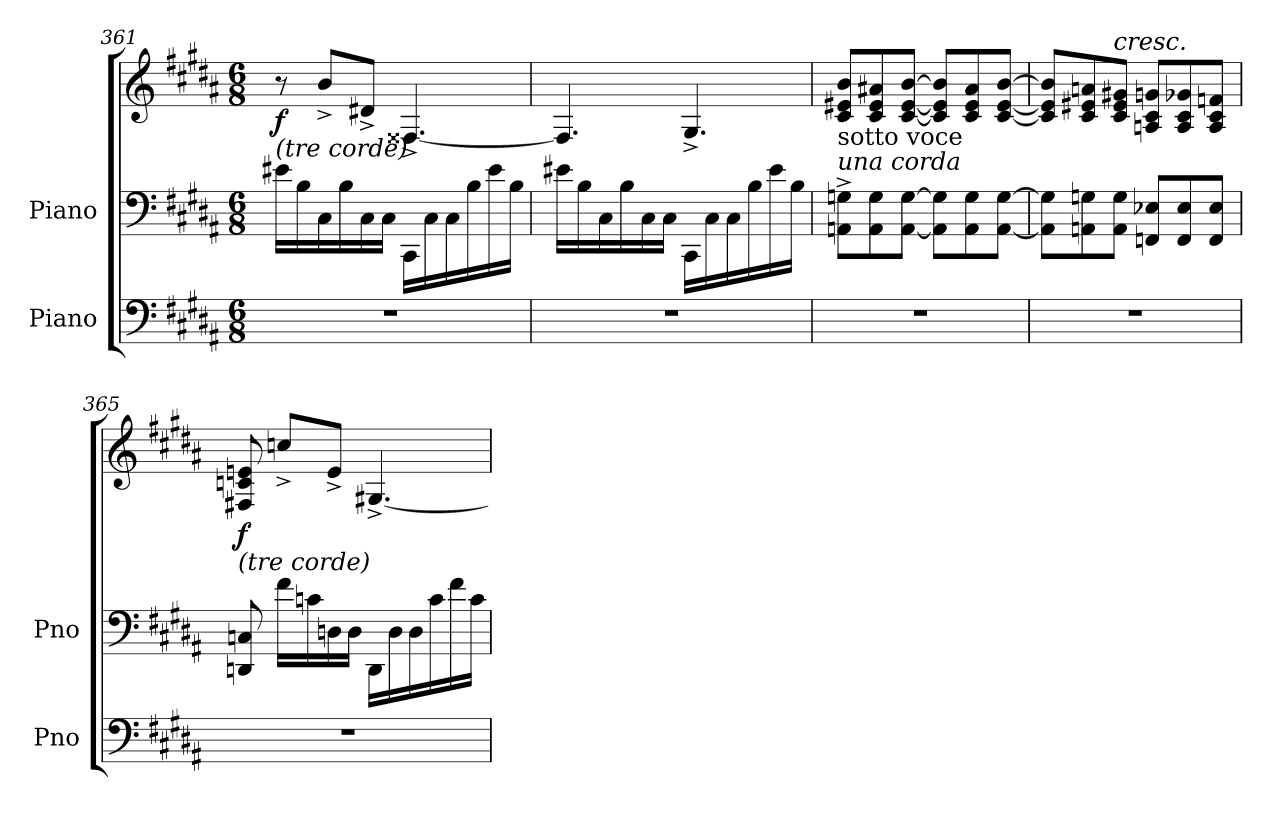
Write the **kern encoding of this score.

**kern	**kern	**kern	**dynam
*part2	*part1	*part1	*part1
*staff3	*staff2	*staff1	*staff1/2
*I"Piano	*I"Piano	*	*
*I'Pno	*I'Pno	*	*
*clefF4	*clefF4	*clefG2	*
*k[f#c#g#d#a#]	*k[f#c#g#d#a#]	*k[f#c#g#d#a#]	*
*M6/8	*M6/8	*M6/8	*
=361	=361	=361	=361
!	!LO:TX:a:i:t=(tre corde)	!	!
!	!	!	!LO:DY:b
2.r	16e#X\LL	8r	f
.	16B\	.	.
.	16C#\	8b^/L	.
.	16B\	.	.
.	16C#\	8d#X^/J	.
.	16C#\JJ	.	.
.	16CC#\LL	[4.F##X^/	.
.	16C#\	.	.
.	16C#\	.	.
.	16B\	.	.
.	16e#\	.	.
.	16B\JJ	.	.
=362	=362	=362	=362
2.r	16e#X\LL	4.F##/]	.
.	16B\	.	.
.	16C#\	.	.
.	16B\	.	.
.	16C#\	.	.
.	16C#\JJ	.	.
.	16CC#\LL	4.G#^/	.
.	16C#\	.	.
.	16C#\	.	.
.	16B\	.	.
.	16e#\	.	.
.	16B\JJ	.	.
!!LO:PB:g=z
=363	=363	=363	=363
!	!	!LO:TX:b:t=sotto voce	!
!	!LO:TX:a:i:t=una corda	!	!
2.r	8AAn\^ 8Gn\^L	8c#/ 8e#X/ 8b/L	.
.	8AA\ 8G\	8c#/ 8e#/ 8a#X/	.
.	[8AA\ [8G\J	[8c#/ [8e#/ [8b/J	.
.	8AA\] 8G\]L	8c#/] 8e#/] 8b/]L	.
.	8AA\ 8G\	8c#/ 8e#/ 8a#/	.
.	[8AA\ [8G\J	[8c#/ [8e#/ [8b/J	.
=364	=364	=364	=364
2.r	8AA\] 8G\]L	8c#/] 8e#/] 8b/]L	.
.	8AAn\ 8Gn\	8c#/ 8e#X/ 8an/	.
!	!	!LO:TX:a:i:t=cresc.	!
.	8AA\ 8G\J	8c#/ 8e#/ 8g#X/J	.
.	8FFn/ 8E-X/L	8An/ 8c#/ 8gn/L	.
.	8FF/ 8E-/	8A/ 8c#/ 8g-X/	.
.	8FF/ 8E-/J	8A/ 8c#/ 8fn/J	.
=365	=365	=365	=365
!	!LO:TX:a:i:t=(tre corde)	!	!
!	!	!	!LO:DY:b
2.r	8DDn/ 8Cn/	8F#X/ 8cn/ 8en/	f
.	16f#\LL	8ccn^/L	.
.	16cn\	.	.
.	16Dn\	8e^/J	.
.	16D\JJ	.	.
.	16DD\LL	[4.G#X^/	.
.	16D\	.	.
.	16D\	.	.
.	16c\	.	.
.	16f#\	.	.
.	16c\JJ	.	.
=	=	=	=
*-	*-	*-	*-
